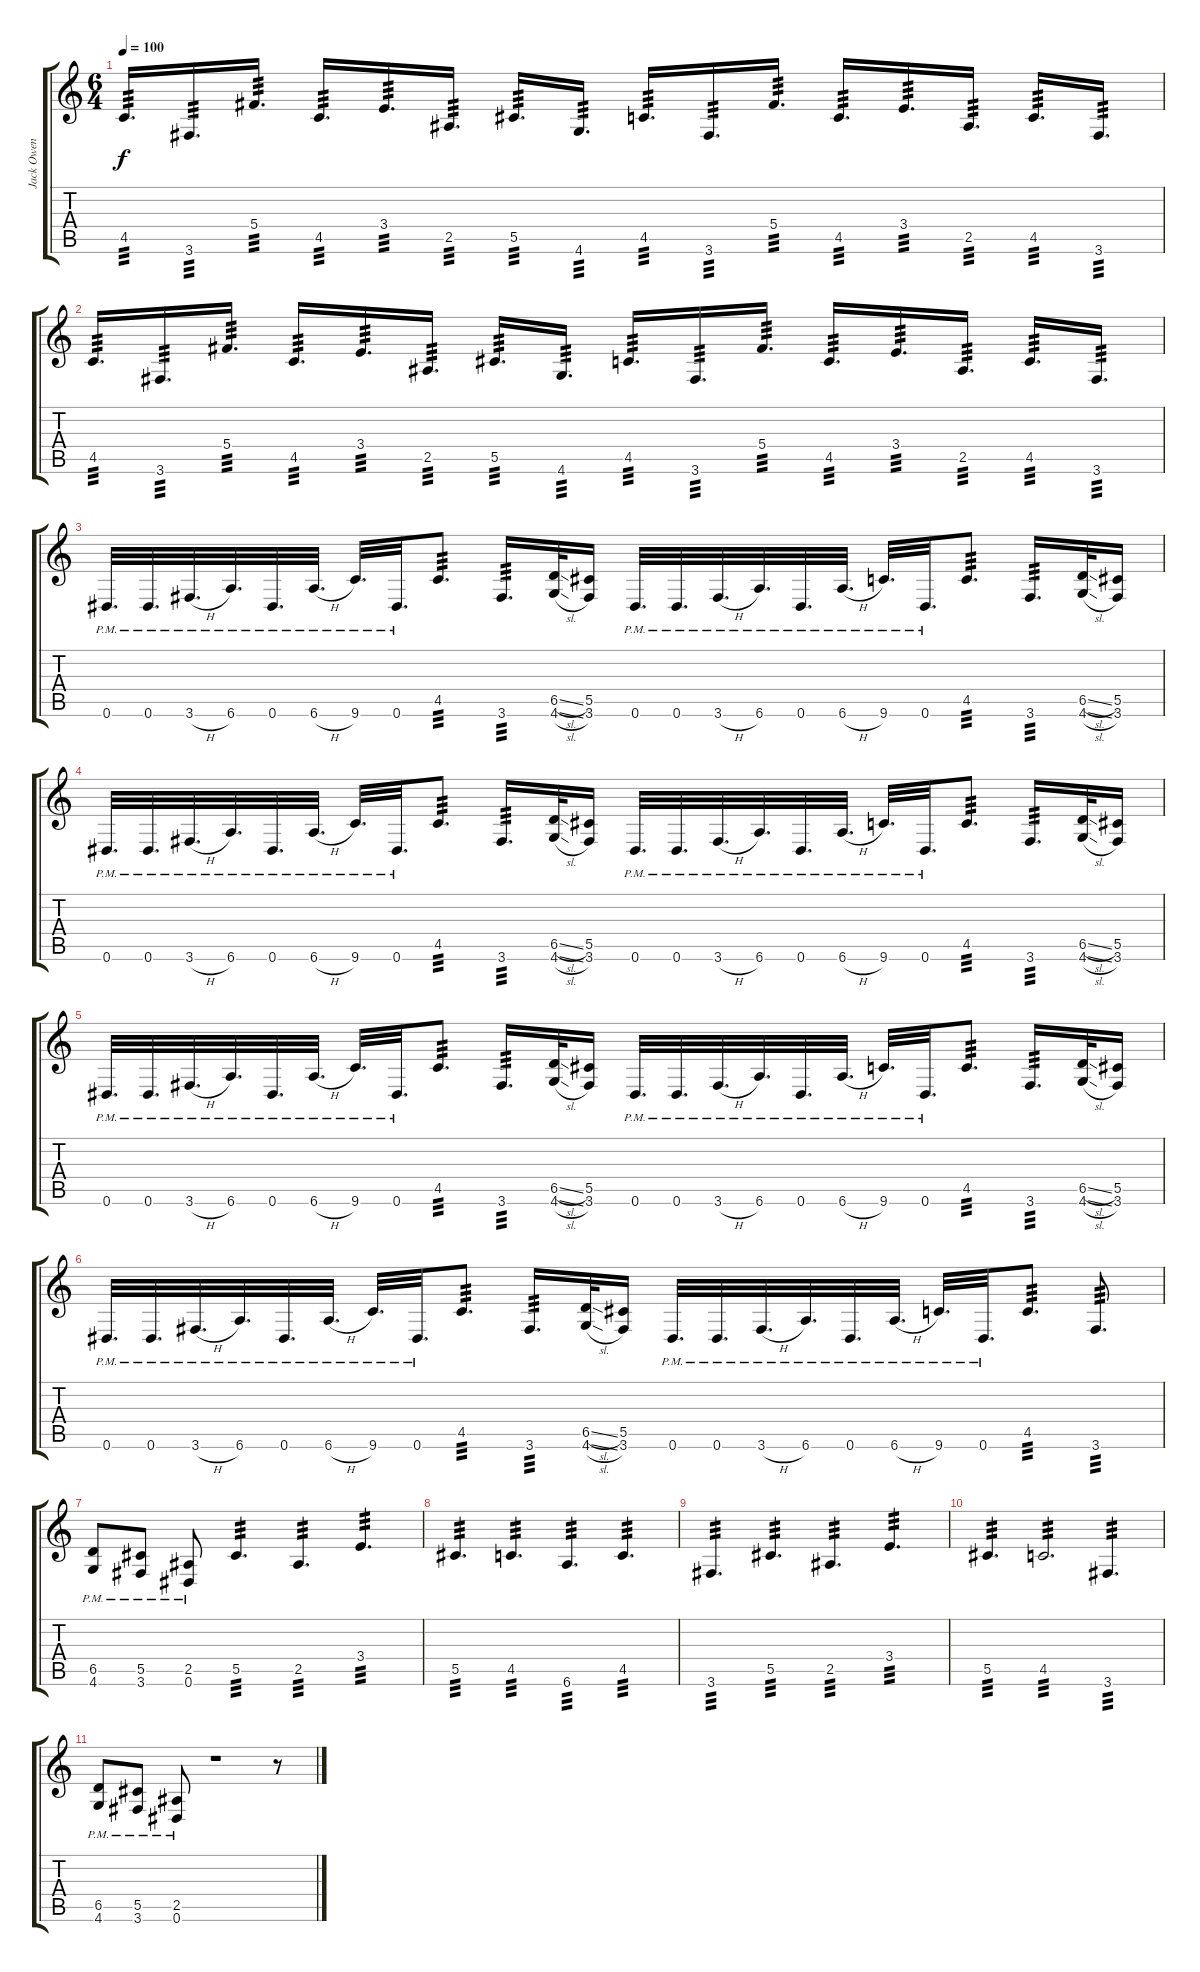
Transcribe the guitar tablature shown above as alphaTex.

\track ("Jack Owen" "Jack Owen") {instrument distortionguitar}
\staff {score tabs}
\tuning (Eb4 Bb3 Gb3 Db3 Ab2 Eb2) {hide}
\ts (6 4)
\tempo 100
\clef g2
\ks c
4.5.16{d tp 3 dy f} 3.6.16{d tp 3} 5.4.16{d tp 3} 4.5.16{d tp 3} 3.4.16{d tp 3} 2.5.16{d tp 3} 5.5.16{d tp 3} 4.6.16{d tp 3} 4.5.16{d tp 3} 3.6.16{d tp 3} 5.4.16{d tp 3} 4.5.16{d tp 3} 3.4.16{d tp 3} 2.5.16{d tp 3} 4.5.16{d tp 3} 3.6.16{d tp 3} |
4.5.16{d tp 3} 3.6.16{d tp 3} 5.4.16{d tp 3} 4.5.16{d tp 3} 3.4.16{d tp 3} 2.5.16{d tp 3} 5.5.16{d tp 3} 4.6.16{d tp 3} 4.5.16{d tp 3} 3.6.16{d tp 3} 5.4.16{d tp 3} 4.5.16{d tp 3} 3.4.16{d tp 3} 2.5.16{d tp 3} 4.5.16{d tp 3} 3.6.16{d tp 3} |
0.6{pm}.32{d} 0.6{pm}.32{d} 3.6{h pm}.32{d} 6.6{pm}.32{d} 0.6{pm}.32{d} 6.6{h pm}.32{d} 9.6{pm}.32{d} 0.6{pm}.32{d} 4.5.8{d tp 3} 3.6.16{d tp 3} (6.5{sl} 4.6{sl}).32 (5.5 3.6).16 0.6{pm}.32{d} 0.6{pm}.32{d} 3.6{h pm}.32{d} 6.6{pm}.32{d} 0.6{pm}.32{d} 6.6{h pm}.32{d} 9.6{pm}.32{d} 0.6{pm}.32{d} 4.5.8{d tp 3} 3.6.16{d tp 3} (6.5{sl} 4.6{sl}).32 (5.5 3.6).16 |
0.6{pm}.32{d} 0.6{pm}.32{d} 3.6{h pm}.32{d} 6.6{pm}.32{d} 0.6{pm}.32{d} 6.6{h pm}.32{d} 9.6{pm}.32{d} 0.6{pm}.32{d} 4.5.8{d tp 3} 3.6.16{d tp 3} (6.5{sl} 4.6{sl}).32 (5.5 3.6).16 0.6{pm}.32{d} 0.6{pm}.32{d} 3.6{h pm}.32{d} 6.6{pm}.32{d} 0.6{pm}.32{d} 6.6{h pm}.32{d} 9.6{pm}.32{d} 0.6{pm}.32{d} 4.5.8{d tp 3} 3.6.16{d tp 3} (6.5{sl} 4.6{sl}).32 (5.5 3.6).16 |
0.6{pm}.32{d} 0.6{pm}.32{d} 3.6{h pm}.32{d} 6.6{pm}.32{d} 0.6{pm}.32{d} 6.6{h pm}.32{d} 9.6{pm}.32{d} 0.6{pm}.32{d} 4.5.8{d tp 3} 3.6.16{d tp 3} (6.5{sl} 4.6{sl}).32 (5.5 3.6).16 0.6{pm}.32{d} 0.6{pm}.32{d} 3.6{h pm}.32{d} 6.6{pm}.32{d} 0.6{pm}.32{d} 6.6{h pm}.32{d} 9.6{pm}.32{d} 0.6{pm}.32{d} 4.5.8{d tp 3} 3.6.16{d tp 3} (6.5{sl} 4.6{sl}).32 (5.5 3.6).16 |
0.6{pm}.32{d} 0.6{pm}.32{d} 3.6{h pm}.32{d} 6.6{pm}.32{d} 0.6{pm}.32{d} 6.6{h pm}.32{d} 9.6{pm}.32{d} 0.6{pm}.32{d} 4.5.8{d tp 3} 3.6.16{d tp 3} (6.5{sl} 4.6{sl}).32 (5.5 3.6).16 0.6{pm}.32{d} 0.6{pm}.32{d} 3.6{h pm}.32{d} 6.6{pm}.32{d} 0.6{pm}.32{d} 6.6{h pm}.32{d} 9.6{pm}.32{d} 0.6{pm}.32{d} 4.5.8{d tp 3} 3.6.8{d tp 3} |
(6.5{pm} 4.6{pm}).8 (5.5{pm} 3.6{pm}).8 (2.5{pm} 0.6{pm}).8 5.5.4{d tp 3} 2.5.4{d tp 3} 3.4.4{d tp 3} |
5.5.4{d tp 3} 4.5.4{d tp 3} 6.6.4{d tp 3} 4.5.4{d tp 3} |
3.6.4{d tp 3} 5.5.4{d tp 3} 2.5.4{d tp 3} 3.4.4{d tp 3} |
5.5.4{d tp 3} 4.5.2{d tp 3} 3.6.4{d tp 3} |
(6.5{pm} 4.6{pm}).8 (5.5{pm} 3.6{pm}).8 (2.5{pm} 0.6{pm}).8 r.1 r.8
